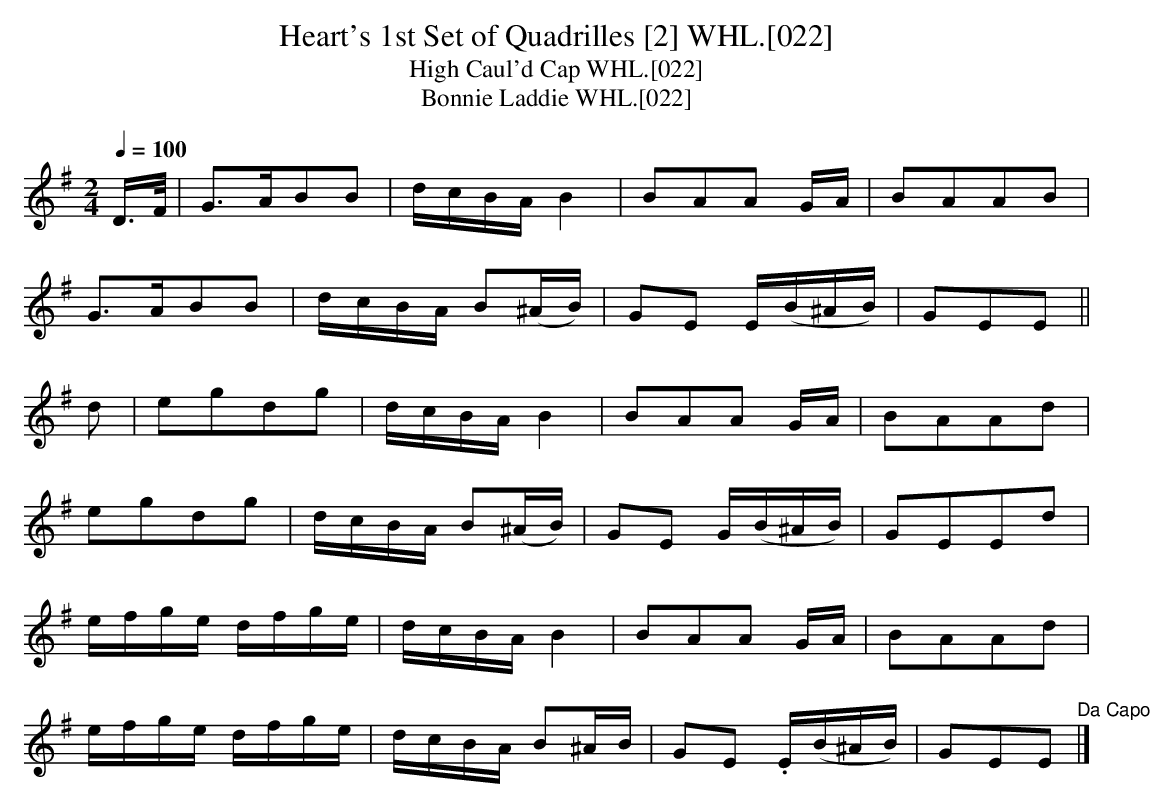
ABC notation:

X:1
T:Heart's 1st Set of Quadrilles [2] WHL.[022]
T:High Caul'd Cap WHL.[022]
T:Bonnie Laddie WHL.[022]
M:2/4
L:1/8
Q:1/4=100
K:G
D/>F/|G>ABB|d/c/B/A/B2|BAA G/A/|BAAB|
G>ABB|d/c/B/A/ B(^A/B/)|GE E/(B/^A/B/)|GEE||
d|egdg|d/c/B/A/B2|BAA G/A/|BAAd|
egdg|d/c/B/A/ B(^A/B/)|GE G/(B/^A/B/)|GEEd|
e/f/g/e/ d/f/g/e/|d/c/B/A/B2|BAA G/A/|BAAd|
e/f/g/e/ d/f/g/e/|d/c/B/A/ B^A/B/|GE .E/(B/^A/B/)|GEE"^Da Capo"|]
